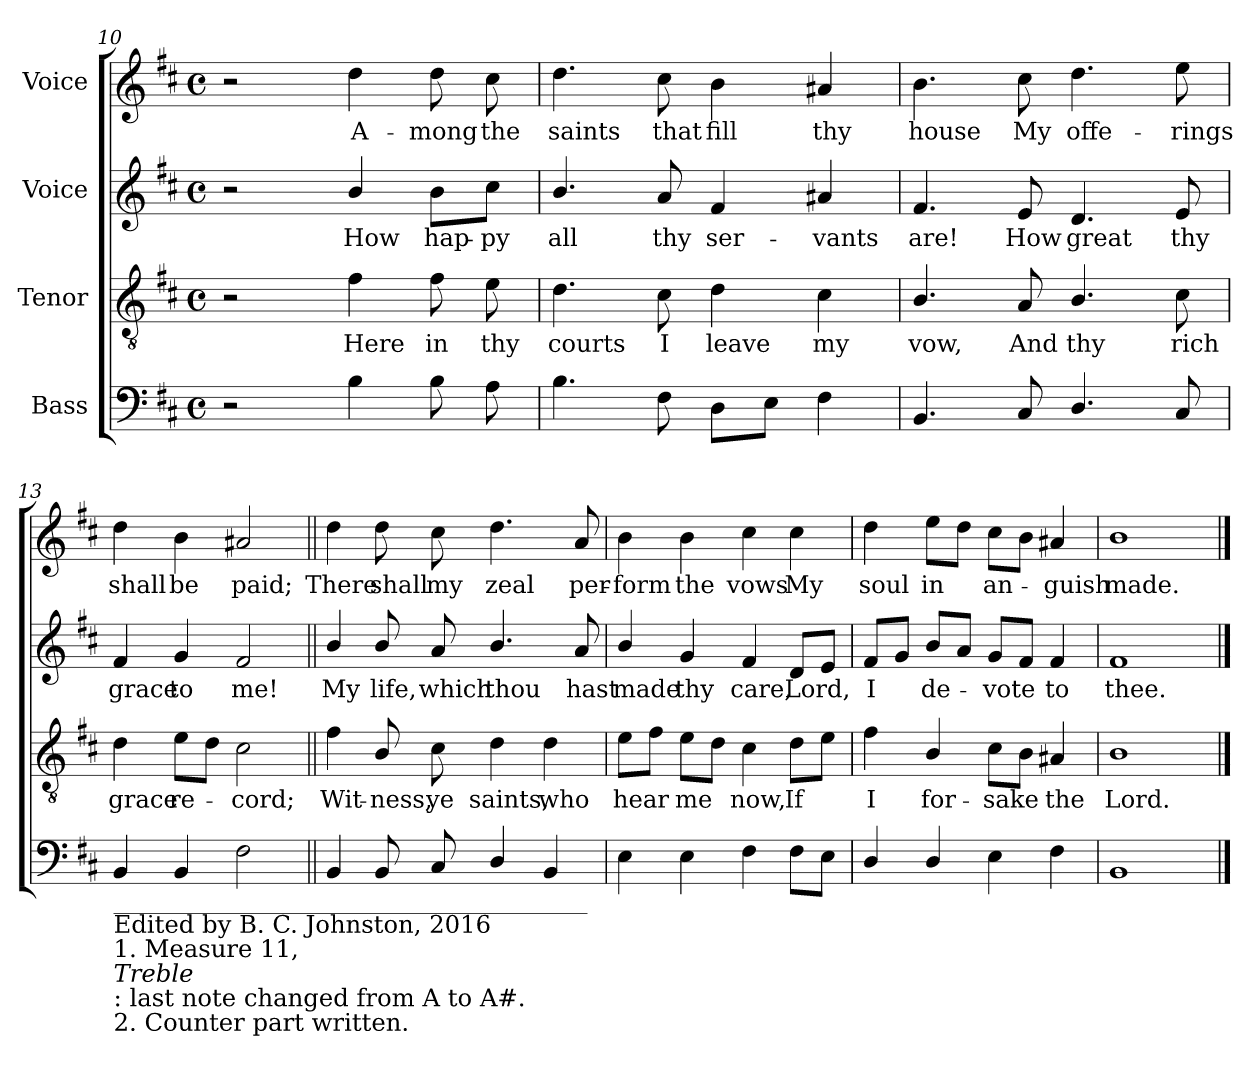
**kern	**kern	**text	**kern	**text	**kern	**text
*part4	*part3	*part3	*part2	*part2	*part1	*part1
*staff4	*staff3	*staff3	*staff2	*staff2	*staff1	*staff1
*I"Bass	*I"Tenor	*	*I"Voice	*	*I"Voice	*
*clefF4	*clefGv2	*	*clefG2	*	*clefG2	*
*k[f#c#]	*k[f#c#]	*	*k[f#c#]	*	*k[f#c#]	*
*M4/4	*M4/4	*	*M4/4	*	*M4/4	*
*met(c)	*met(c)	*	*met(c)	*	*met(c)	*
=10	=10	=10	=10	=10	=10	=10
2r	2r	.	2r	.	2r	.
4B\	4f#\	Here	4b/	How	4dd\	A-
8B\	8f#\	in	8b\L	hap-	8dd\	-mong
8A\	8e\	thy	8cc#\J	-py	8cc#\	the
=11	=11	=11	=11	=11	=11	=11
4.B\	4.d\	courts	4.b/	all	4.dd\	saints
8F#\	8c#\	I	8a/	thy	8cc#\	that
8D\L	4d\	leave	4f#/	ser-	4b\	fill
8E\J	.	.	.	.	.	.
4F#\	4c#\	my	4a#X/	-vants	4a#X/	thy
=12	=12	=12	=12	=12	=12	=12
4.BB/	4.B/	vow,	4.f#/	are!	4.b\	house
8C#/	8A/	And	8e/	How	8cc#\	My
4.D/	4.B/	thy	4.d/	great	4.dd\	offe-
8C#/	8c#\	rich	8e/	thy	8ee\	-rings
!!LO:LB:g=z
=13	=13	=13	=13	=13	=13	=13
!LO:TX:b:t=_______________________________________	!	!	!	!	!	!
!LO:TX:b:t=Edited by B. C. Johnston, 2016	!	!	!	!	!	!
!LO:TX:b:t=1. Measure 11,	!	!	!	!	!	!
!LO:TX:b:i:t=Treble	!	!	!	!	!	!
!LO:TX:b:t=&colon; last note changed from A to A#.	!	!	!	!	!	!
!LO:TX:b:t=2. Counter part written.	!	!	!	!	!	!
4BB/	4d\	grace	4f#/	grace	4dd\	shall
4BB/	8e\L	re-	4g/	to	4b\	be
.	8d\J	.	.	.	.	.
2F#\	2c#\	-cord;	2f#/	me!	2a#X/	paid;
=14||	=14||	=14||	=14||	=14||	=14||	=14||
4BB/	4f#\	Wit-	4b/	My	4dd\	There
8BB/	8B/	-ness,	8b/	life,	8dd\	shall
8C#/	8c#\	ye	8a/	which	8cc#\	my
4D/	4d\	saints,	4.b/	thou	4.dd\	zeal
4BB/	4d\	who	.	.	.	.
.	.	.	8a/	hast	8a/	per-
=15	=15	=15	=15	=15	=15	=15
4E\	8e\L	hear	4b/	made	4b\	-form
.	8f#\J	.	.	.	.	.
4E\	8e\L	me	4g/	thy	4b\	the
.	8d\J	.	.	.	.	.
4F#\	4c#\	now,	4f#/	care,	4cc#\	vows
8F#\L	8d\L	If	8d/L	Lord,	4cc#\	My
8E\J	8e\J	.	8e/J	.	.	.
=16	=16	=16	=16	=16	=16	=16
4D/	4f#\	I	8f#/L	I	4dd\	soul
.	.	.	8g/J	.	.	.
4D/	4B/	for-	8b/L	de-	8ee\L	in
.	.	.	8a/J	.	8dd\J	.
4E\	8c#\L	-sake	8g/L	-vote	8cc#\L	an-
.	8B\J	.	8f#/J	.	8b\J	.
4F#\	4A#X/	the	4f#/	to	4a#X/	-guish
=17	=17	=17	=17	=17	=17	=17
1BB	1B	Lord.	1f#	thee.	1b	made.
==	==	==	==	==	==	==
*-	*-	*-	*-	*-	*-	*-
